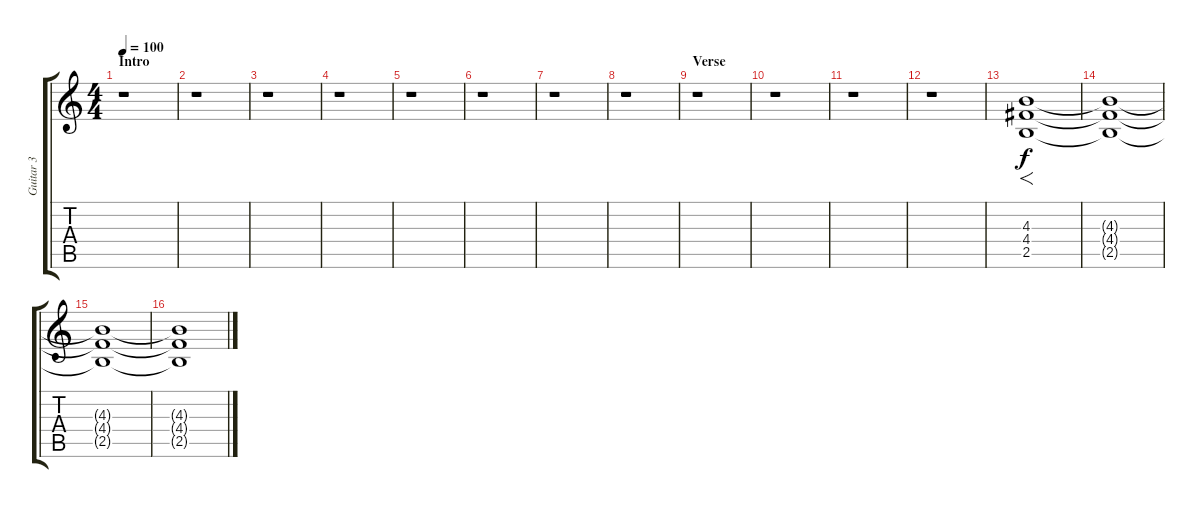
\track ("Guitar 3" "Guitar 3") {instrument distortionguitar}
\staff {score tabs}
\tuning (E4 B3 G3 D3 A2 E2) {hide}
\ts (4 4)
\section ("" "Intro")
\tempo 100
\clef g2
\ks c
r.1{dy f instrument distortionguitar} |
r.1 |
r.1 |
r.1 |
r.1 |
r.1 |
r.1 |
r.1 |
\section ("" "Verse")
r.1 |
r.1 |
r.1 |
r.1 |
(4.3 4.4 2.5).1{f} |
(4.3{t} 4.4{t} 2.5{t}).1 |
(4.3{t} 4.4{t} 2.5{t}).1 |
(4.3{t} 4.4{t} 2.5{t}).1
